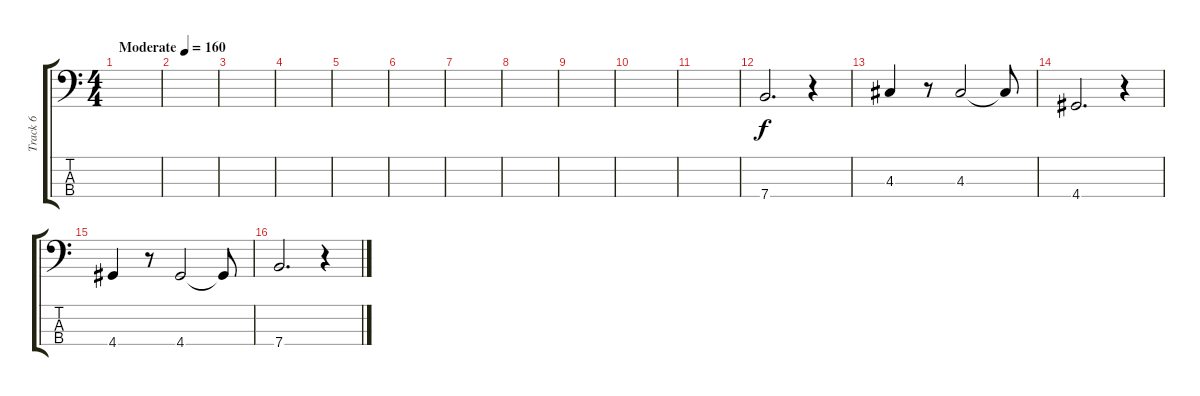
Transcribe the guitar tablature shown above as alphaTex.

\track ("Track 6" "Track 6") {instrument electricbassfinger}
\staff {score tabs}
\tuning (G2 D2 A1 E1) {hide}
\ts (4 4)
\tempo (160 "Moderate")
\clef f4
\ks c
|
|
|
|
|
|
|
|
|
|
|
7.4.2{d} r.4 |
4.3.4 r.8 4.3.2 4.3{t}.8 |
4.4.2{d} r.4 |
4.4.4 r.8 4.4.2 4.4{t}.8 |
7.4.2{d} r.4
